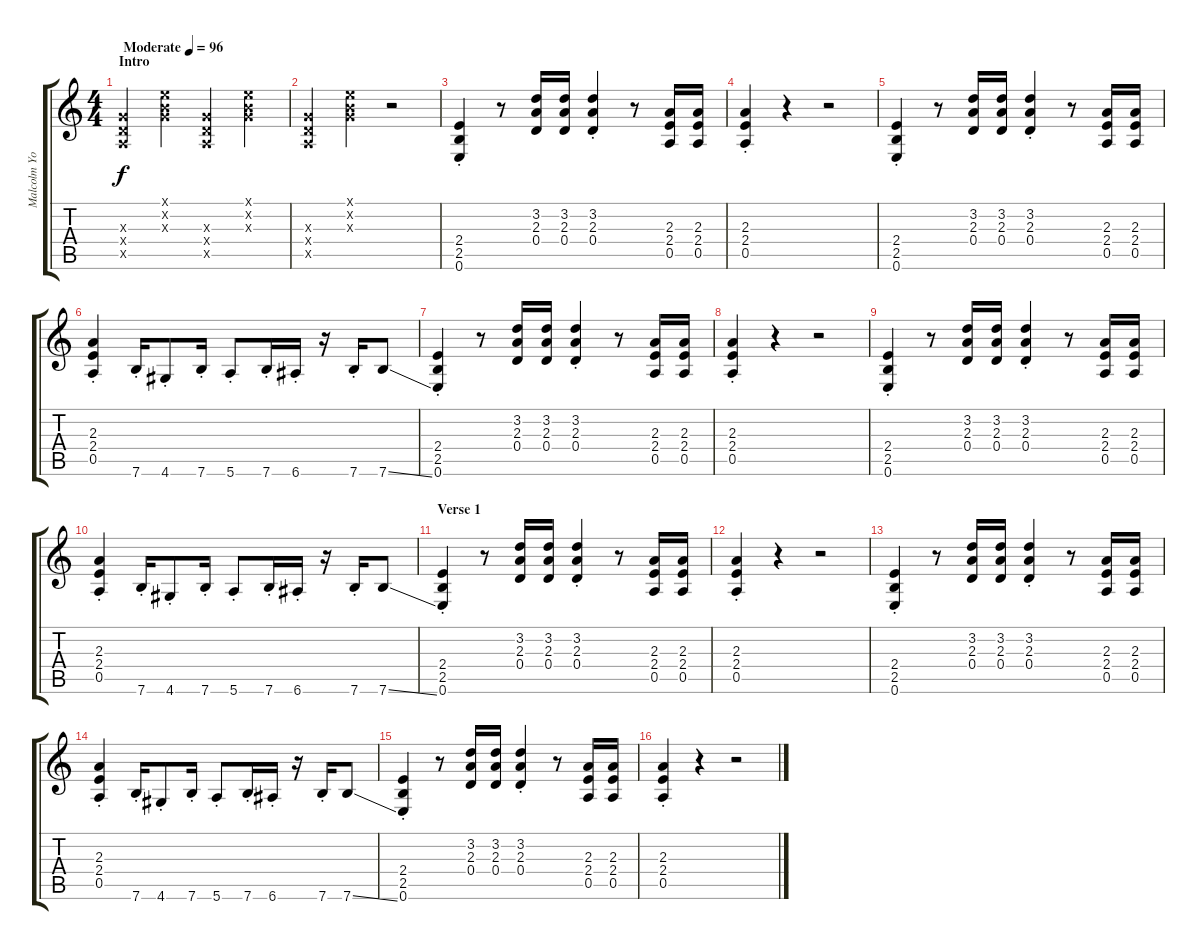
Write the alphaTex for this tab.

\track ("Malcolm Young" "Malcolm Yo") {instrument distortionguitar}
\staff {score tabs}
\tuning (E4 B3 G3 D3 A2 E2) {hide}
\ts (4 4)
\section ("" "Intro")
\tempo (96 "Moderate")
\clef g2
\ks c
(0.3{x} 0.4{x} 0.5{x}).4{dy f instrument distortionguitar} (0.1{x} 0.2{x} 0.3{x}).4 (0.3{x} 0.4{x} 0.5{x}).4 (0.1{x} 0.2{x} 0.3{x}).4 |
(0.3{x} 0.4{x} 0.5{x}).4 (0.1{x} 0.2{x} 0.3{x}).4 r.2 |
(2.4{st} 2.5{st} 0.6{st}).4 r.8 (3.2 2.3 0.4).16 (3.2 2.3 0.4).16 (3.2{st} 2.3{st} 0.4{st}).4 r.8 (2.3 2.4 0.5).16 (2.3 2.4 0.5).16 |
(2.3{st} 2.4{st} 0.5{st}).4 r.4 r.2 |
(2.4{st} 2.5{st} 0.6{st}).4 r.8 (3.2 2.3 0.4).16 (3.2 2.3 0.4).16 (3.2{st} 2.3{st} 0.4{st}).4 r.8 (2.3 2.4 0.5).16 (2.3 2.4 0.5).16 |
(2.3{st} 2.4{st} 0.5{st}).4 7.6{st}.16 4.6{st}.8 7.6{st}.16 5.6{st}.8 7.6{st}.16 6.6{st}.16 r.16 7.6{st}.16 7.6{ss}.8 |
(2.4{st} 2.5{st} 0.6{st}).4 r.8 (3.2 2.3 0.4).16 (3.2 2.3 0.4).16 (3.2{st} 2.3{st} 0.4{st}).4 r.8 (2.3 2.4 0.5).16 (2.3 2.4 0.5).16 |
(2.3{st} 2.4{st} 0.5{st}).4 r.4 r.2 |
(2.4{st} 2.5{st} 0.6{st}).4 r.8 (3.2 2.3 0.4).16 (3.2 2.3 0.4).16 (3.2{st} 2.3{st} 0.4{st}).4 r.8 (2.3 2.4 0.5).16 (2.3 2.4 0.5).16 |
(2.3{st} 2.4{st} 0.5{st}).4 7.6{st}.16 4.6{st}.8 7.6{st}.16 5.6{st}.8 7.6{st}.16 6.6{st}.16 r.16 7.6{st}.16 7.6{ss}.8 |
\section ("" "Verse 1")
(2.4{st} 2.5{st} 0.6{st}).4 r.8 (3.2 2.3 0.4).16 (3.2 2.3 0.4).16 (3.2{st} 2.3{st} 0.4{st}).4 r.8 (2.3 2.4 0.5).16 (2.3 2.4 0.5).16 |
(2.3{st} 2.4{st} 0.5{st}).4 r.4 r.2 |
(2.4{st} 2.5{st} 0.6{st}).4 r.8 (3.2 2.3 0.4).16 (3.2 2.3 0.4).16 (3.2{st} 2.3{st} 0.4{st}).4 r.8 (2.3 2.4 0.5).16 (2.3 2.4 0.5).16 |
(2.3{st} 2.4{st} 0.5{st}).4 7.6{st}.16 4.6{st}.8 7.6{st}.16 5.6{st}.8 7.6{st}.16 6.6{st}.16 r.16 7.6{st}.16 7.6{ss}.8 |
(2.4{st} 2.5{st} 0.6{st}).4 r.8 (3.2 2.3 0.4).16 (3.2 2.3 0.4).16 (3.2{st} 2.3{st} 0.4{st}).4 r.8 (2.3 2.4 0.5).16 (2.3 2.4 0.5).16 |
(2.3{st} 2.4{st} 0.5{st}).4 r.4 r.2
